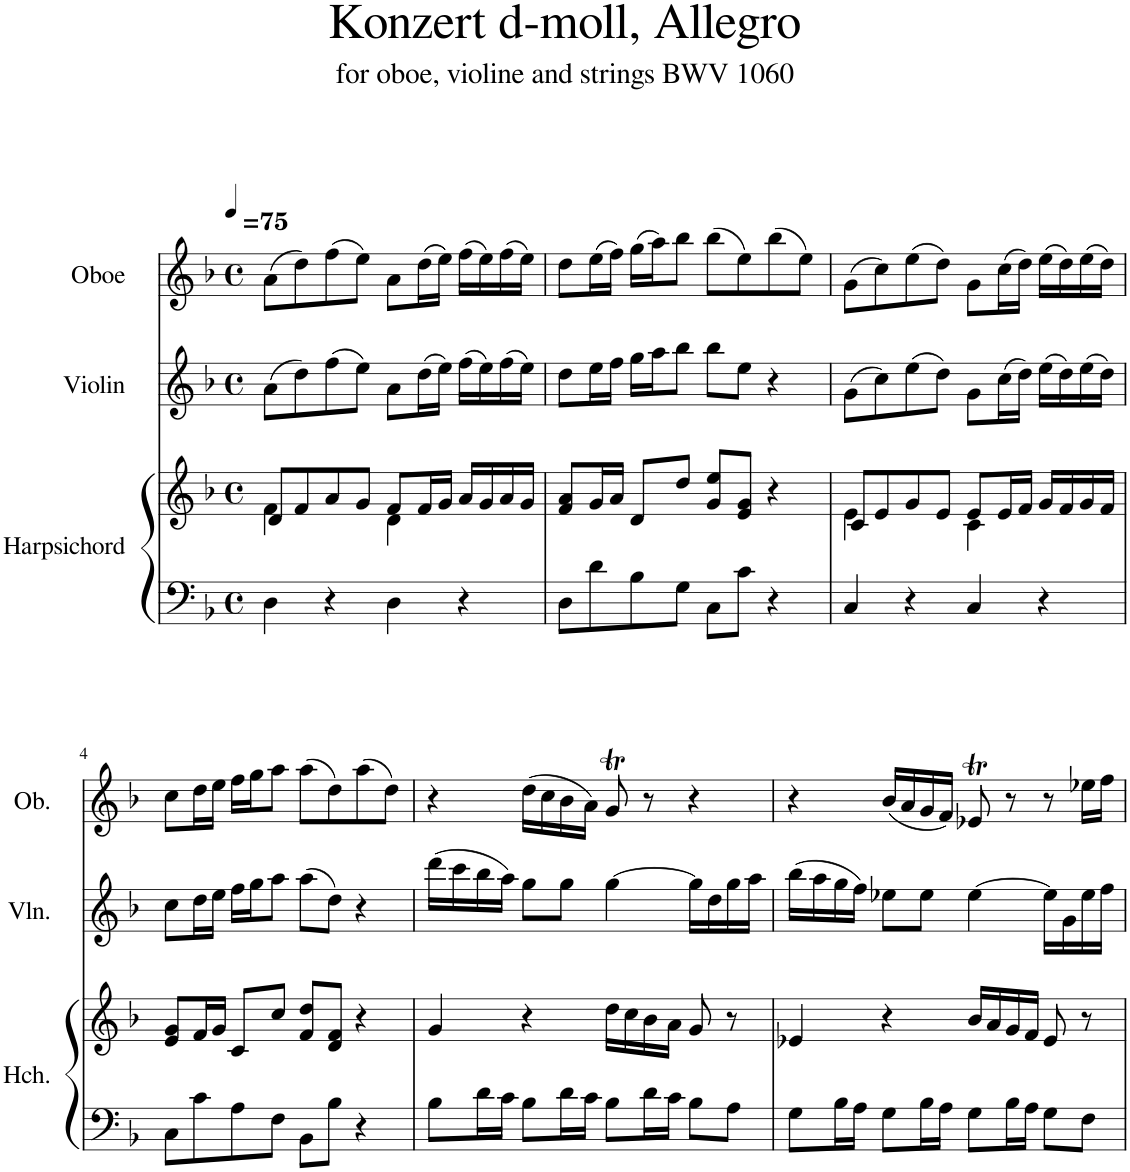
**kern	**kern	**kern	**kern
*part3	*part3	*part2	*part1
*staff4	*staff3	*staff2	*staff1
*I"Harpsichord	*	*I"Violin	*I"Oboe
*I'Hch.	*	*I'Vln.	*I'Ob.
*clefF4	*clefG2	*clefG2	*clefG2
*k[b-]	*k[b-]	*k[b-]	*k[b-]
*M4/4	*M4/4	*M4/4	*M4/4
*met(c)	*met(c)	*met(c)	*met(c)
=1	=1	=1	=1
*	*^	*	*
!	!	!	!	!LO:TX:a:t==
!	!	!	!	!LO:TX:a:t=75
4D\	8d/L	4f\	(8a\L	(8a\L
.	8f/	.	8dd\)	8dd\)
4r	8a/	4ryy	(8ff\	(8ff\
.	8g/J	.	8ee\J)	8ee\J)
4D\	8f/L	4d\	8a\L	8a\L
.	16f/L	.	(16dd\L	(16dd\L
.	16g/JJ	.	16ee\JJ)	16ee\JJ)
4r	16a/LL	4ryy	(16ff\LL	(16ff\LL
.	16g/	.	16ee\)	16ee\)
.	16a/	.	(16ff\	(16ff\
.	16g/JJ	.	16ee\JJ)	16ee\JJ)
*	*v	*v	*	*
=2	=2	=2	=2
8D\L	8f/ 8a/L	8dd\L	8dd\L
8d\	16g/L	16ee\L	(16ee\L
.	16a/JJ	16ff\JJ	16ff\JJ)
8B-\	8d/L	16gg\LL	(16gg\LL
.	.	16aa\J	16aa\J)
8G\J	8dd/J	8bb-\J	8bb-\J
8C\L	8g/ 8ee/L	8bb-\L	(8bb-\L
8c\J	8e/ 8g/J	8ee\J	8ee\)
4r	4r	4r	(8bb-\
.	.	.	8ee\J)
=3	=3	=3	=3
*	*^	*	*
4C/	8c/L	4e\	(8g\L	(8g\L
.	8e/	.	8cc\)	8cc\)
4r	8g/	4ryy	(8ee\	(8ee\
.	8e/J	.	8dd\J)	8dd\J)
4C/	8e/L	4c\	8g\L	8g\L
.	16e/L	.	(16cc\L	(16cc\L
.	16f/JJ	.	16dd\JJ)	16dd\JJ)
4r	16g/LL	4ryy	(16ee\LL	(16ee\LL
.	16f/	.	16dd\)	16dd\)
.	16g/	.	(16ee\	(16ee\
.	16f/JJ	.	16dd\JJ)	16dd\JJ)
*	*v	*v	*	*
!!LO:LB:g=z
=4	=4	=4	=4
8C\L	8e/ 8g/L	8cc\L	8cc\L
8c\	16f/L	16dd\L	16dd\L
.	16g/JJ	16ee\JJ	16ee\JJ
8A\	8c/L	16ff\LL	16ff\LL
.	.	16gg\J	16gg\J
8F\J	8cc/J	8aa\J	8aa\J
8BB-\L	8f/ 8dd/L	(8aa\L	(8aa\L
8B-\J	8d/ 8f/J	8dd\J)	8dd\)
4r	4r	4r	(8aa\
.	.	.	8dd\J)
=5	=5	=5	=5
8B-\L	4g/	(16ddd\LL	4r
.	.	16ccc\	.
16d\L	.	16bb-\	.
16c\JJ	.	16aa\JJ)	.
8B-\L	4r	8gg\L	(16dd\LL
.	.	.	16cc\
16d\L	.	8gg\J	16b-\
16c\JJ	.	.	16a\JJ)
8B-\L	16dd\LL	[4gg\	8gT/
.	16cc\	.	.
16d\L	16b-\	.	8r
16c\JJ	16a\JJ	.	.
8B-\L	8g/	16gg\LL]	4r
.	.	16dd\	.
8A\J	8r	16gg\	.
.	.	16aa\JJ	.
=6	=6	=6	=6
8G\L	4e-X/	(16bb-\LL	4r
.	.	16aa\	.
16B-\L	.	16gg\	.
16A\JJ	.	16ff\JJ)	.
8G\L	4r	8ee-X\L	(16b-/LL
.	.	.	16a/
16B-\L	.	8ee-\J	16g/
16A\JJ	.	.	16f/JJ)
8G\L	16b-/LL	[4ee-\	8e-XT/
.	16a/	.	.
16B-\L	16g/	.	8r
16A\JJ	16f/JJ	.	.
8G\L	8e-/	16ee-\LL]	8r
.	.	16g\	.
8F\J	8r	16ee-\	16ee-X\LL
.	.	16ff\JJ	16ff\JJ
=	=	=	=
*-	*-	*-	*-
